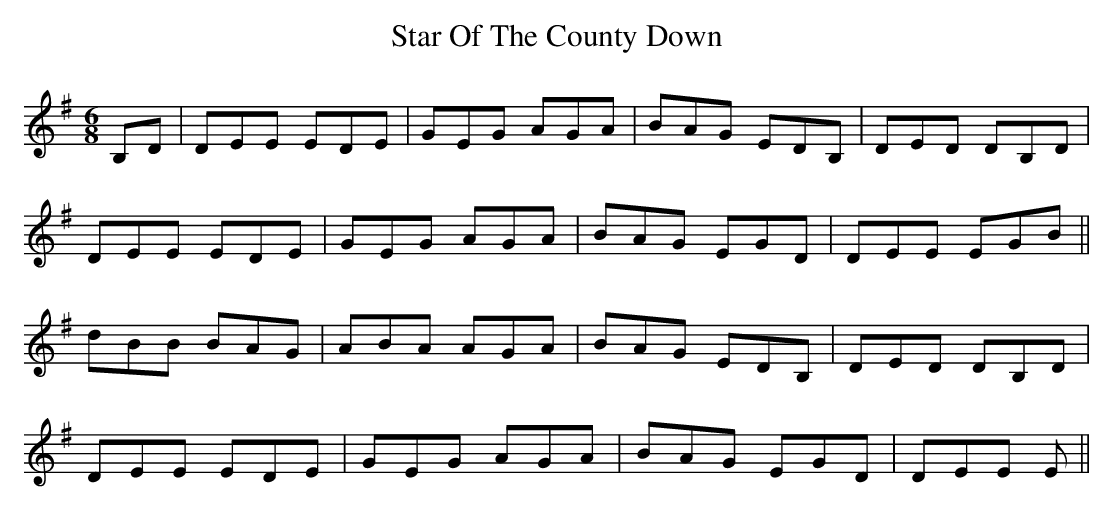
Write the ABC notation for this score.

X:1
T: Star Of The County Down
M: 6/8
L: 1/8
K: Emin
B,D|DEE EDE|GEG AGA|BAG EDB,|DED DB,D|
DEE EDE|GEG AGA|BAG EGD|DEE EGB||
dBB BAG|ABA AGA|BAG EDB,|DED DB,D|
DEE EDE|GEG AGA|BAG EGD|DEE E||
